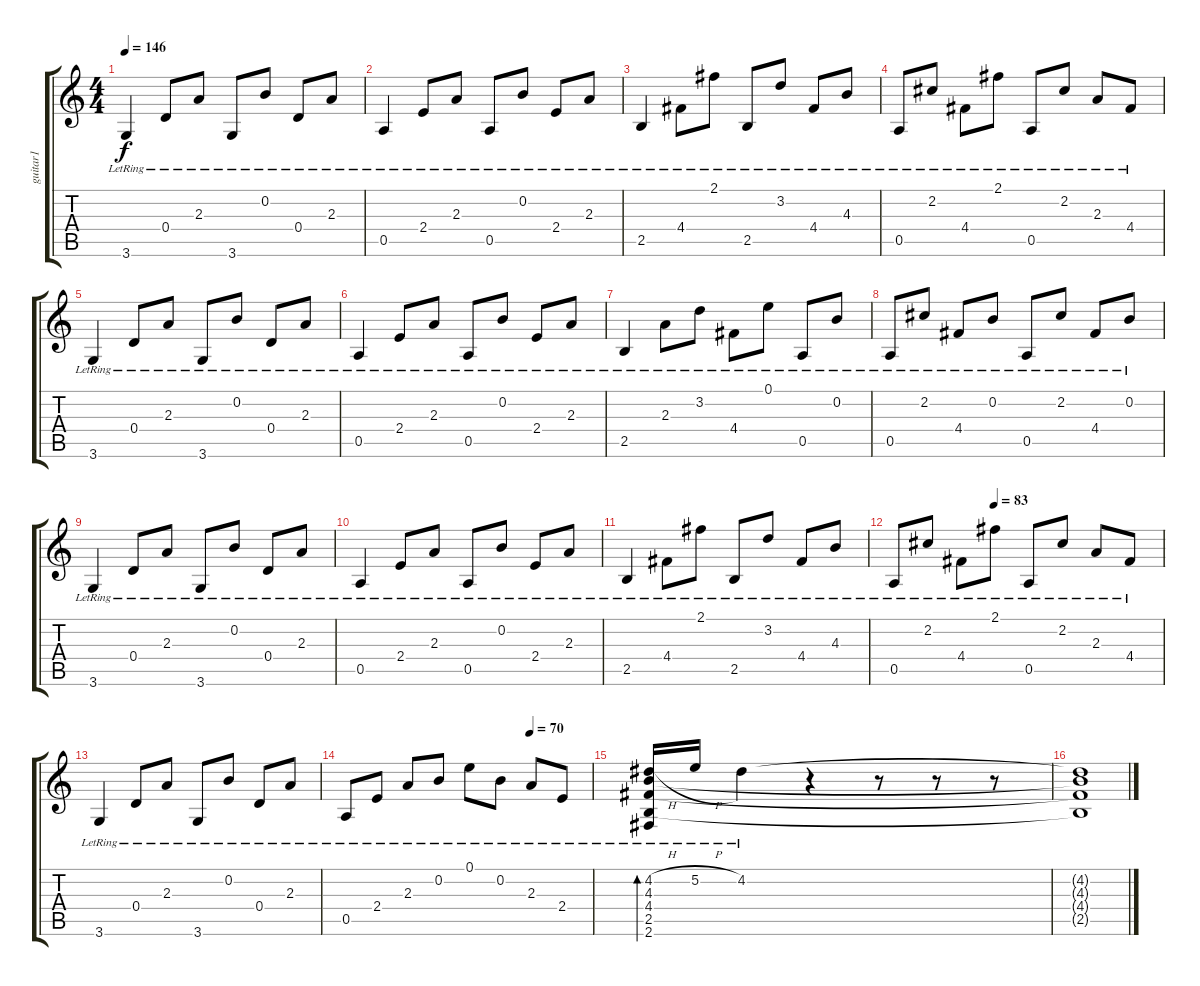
\track ("guitar1" "guitar1") {instrument acousticguitarsteel}
\staff {score tabs}
\tuning (E4 B3 G3 D3 A2 E2) {hide}
\ts (4 4)
\tempo 146
\clef g2
\ks c
3.6{lr}.4{dy f} 0.4{lr}.8 2.3{lr}.8 3.6{lr}.8 0.2{lr}.8 0.4{lr}.8 2.3{lr}.8 |
0.5{lr}.4 2.4{lr}.8 2.3{lr}.8 0.5{lr}.8 0.2{lr}.8 2.4{lr}.8 2.3{lr}.8 |
2.5{lr}.4 4.4{lr}.8 2.1{lr}.8 2.5{lr}.8 3.2{lr}.8 4.4{lr}.8 4.3{lr}.8 |
0.5{lr}.8 2.2{lr}.8 4.4{lr}.8 2.1{lr}.8 0.5{lr}.8 2.2{lr}.8 2.3{lr}.8 4.4{lr}.8 |
3.6{lr}.4 0.4{lr}.8 2.3{lr}.8 3.6{lr}.8 0.2{lr}.8 0.4{lr}.8 2.3{lr}.8 |
0.5{lr}.4 2.4{lr}.8 2.3{lr}.8 0.5{lr}.8 0.2{lr}.8 2.4{lr}.8 2.3{lr}.8 |
2.5{lr}.4 2.3{lr}.8 3.2{lr}.8 4.4{lr}.8 0.1{lr}.8 0.5{lr}.8 0.2{lr}.8 |
0.5{lr}.8 2.2{lr}.8 4.4{lr}.8 0.2{lr}.8 0.5{lr}.8 2.2{lr}.8 4.4{lr}.8 0.2{lr}.8 |
3.6{lr}.4 0.4{lr}.8 2.3{lr}.8 3.6{lr}.8 0.2{lr}.8 0.4{lr}.8 2.3{lr}.8 |
0.5{lr}.4 2.4{lr}.8 2.3{lr}.8 0.5{lr}.8 0.2{lr}.8 2.4{lr}.8 2.3{lr}.8 |
2.5{lr}.4 4.4{lr}.8 2.1{lr}.8 2.5{lr}.8 3.2{lr}.8 4.4{lr}.8 4.3{lr}.8 |
\tempo (83 0.375)
0.5{lr}.8 2.2{lr}.8 4.4{lr}.8 2.1{lr}.8 0.5{lr}.8 2.2{lr}.8 2.3{lr}.8 4.4{lr}.8 |
3.6{lr}.4 0.4{lr}.8 2.3{lr}.8 3.6{lr}.8 0.2{lr}.8 0.4{lr}.8 2.3{lr}.8 |
\tempo (70 0.75)
0.5{lr}.8 2.4{lr}.8 2.3{lr}.8 0.2{lr}.8 0.1{lr}.8 0.2{lr}.8 2.3{lr}.8 2.4{lr}.8 |
(4.2{h lr} 4.3{lr} 4.4{lr} 2.5{lr} 2.6{lr}).16{bd 480} 5.2{h lr}.16 4.2{lr}.4 r.4 r.8 r.8 r.8 |
(4.2{t} 4.3{t} 4.4{t} 2.5{t}).1
